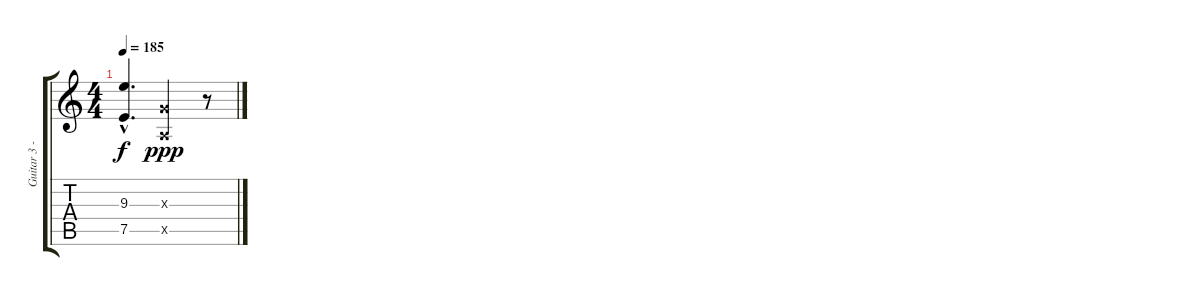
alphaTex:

\track ("Guitar 3 - Gers" "Guitar 3 -") {instrument overdrivenguitar}
\staff {score tabs}
\tuning (E4 B3 G3 D3 A2 E2) {hide}
\ts (4 4)
\tempo 185
\clef g2
\ks c
(9.3{hac t} 7.5{hac t}).4{d dy f} (0.3{x} 0.5{x}).2{dy ppp} r.8
